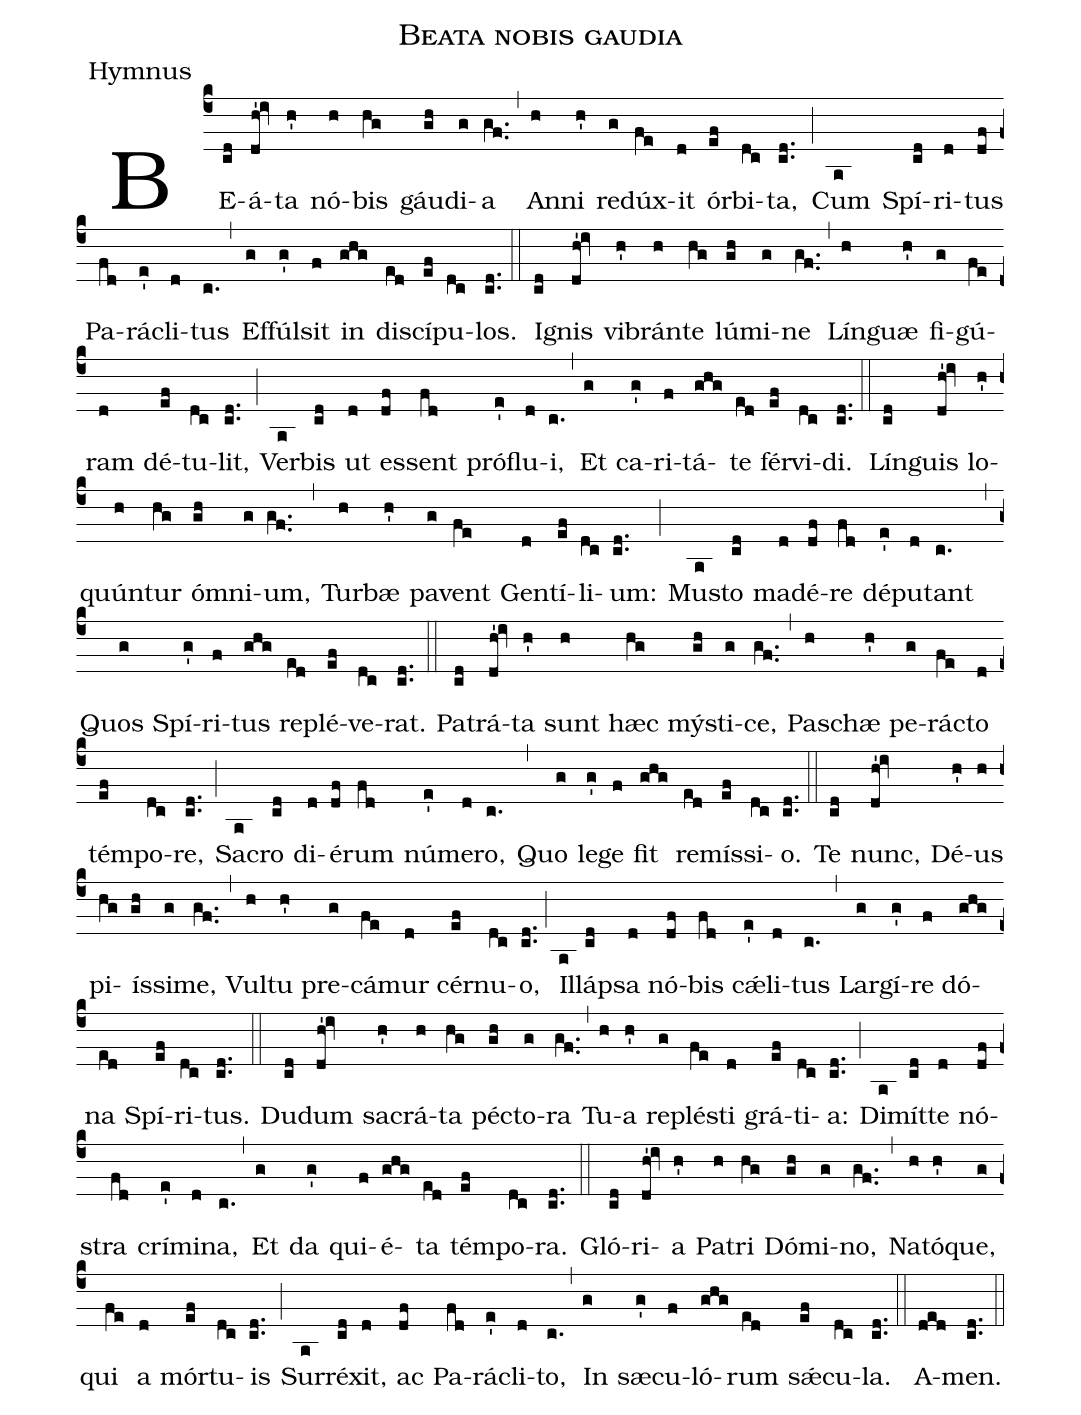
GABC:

name: Beata nobis gaudia;
office-part: Hymnus;
%%
(c4)
BE(cd)á(dh'!iv)ta(h') nó(h)bis(hg) gáu(gh)di(g)a(gf..) (,)
An(h)ni(h') re(g)dúx(fe)it(d) ór(ef)bi(dc)ta,(cd..) (;)
Cum(a) Spí(cd)ri(d)tus(df) Pa(fd)rá(e')cli(d)tus(c.) (,)
Ef(g)fúl(g')sit(f) in(ghg) dis(ed)cí(ef)pu(dc)los.(cd..) (::)
I(cd)gnis(dh'!iv) vi(h')brán(h)te(hg) lú(gh)mi(g)ne(gf..) (,)
Lín(h)guæ(h') fi(g)gú(fe)ram(d) dé(ef)tu(dc)lit,(cd..) (;)
Ver(a)bis(cd) ut(d) es(df)sent(fd) pró(e')flu(d)i,(c.) (,)
Et(g) ca(g')ri(f)tá(ghg)te(ed) fér(ef)vi(dc)di.(cd..) (::)
Lín(cd)guis(dh'!iv) lo(h')quún(h)tur(hg) ó(gh)mni(g)um,(gf..) (,)
Tur(h)bæ(h') pa(g)vent(fe) Gen(d)tí(ef)li(dc)um:(cd..) (;)
Mu(a)sto(cd) ma(d)dé(df)re(fd) dé(e')pu(d)tant(c.) (,)
Quos(g) Spí(g')ri(f)tus(ghg) re(ed)plé(ef)ve(dc)rat.(cd..) (::)
Pa(cd)trá(dh'!iv)ta(h') sunt(h) hæc(hg) mý(gh)sti(g)ce,(gf..) (,)
Pas(h)chæ(h') pe(g)rá(fe)cto(d) tém(ef)po(dc)re,(cd..) (;)
Sac(a)ro(cd) di(d)é(df)rum(fd) nú(e')me(d)ro,(c.) (,)
Quo(g) le(g')ge(f) fit(ghg) re(ed)mís(ef)si(dc)o.(cd..) (::)
Te(cd) nunc,(dh'!iv) Dé(h')us(h) pi(hg)ís(gh)si(g)me,(gf..) (,)
Vul(h)tu(h') pre(g)cá(fe)mur(d) cér(ef)nu(dc)o,(cd..) (;)
Il(a)lá(cd)psa(d) nó(df)bis(fd) c<sp>'æ</sp>(e')li(d)tus(c.) (,)
Lar(g)gí(g')re(f) dó(ghg)na(ed) Spí(ef)ri(dc)tus.(cd..) (::)
Du(cd)dum(dh'!iv) sa(h')crá(h)ta(hg) pé(gh)cto(g)ra(gf..) (,)
Tu(h)a(h') re(g)plé(fe)sti(d) grá(ef)ti(dc)a:(cd..) (;)
Di(a)mít(cd)te(d) nó(df)stra(fd) crí(e')mi(d)na,(c.) (,)
Et(g) da(g') qui(f)é(ghg)ta(ed) tém(ef)po(dc)ra.(cd..) (::)
Gló(cd)ri(dh'!iv)a(h') Pat(h)ri(hg) Dó(gh)mi(g)no,(gf..) (,)
Na(h)tó(h')que,(g) qui(fe) a(d) mór(ef)tu(dc)is(cd..) (;)
Sur(a)réx(cd)it,(d) ac(df) Pa(fd)rá(e')cli(d)to,(c.) (,)
In(g) sæ(g')cu(f)ló(ghg)rum(ed) s<sp>'æ</sp>(ef)cu(dc)la.(cd..) (::)
A(ded)men.(cd..) (::)
